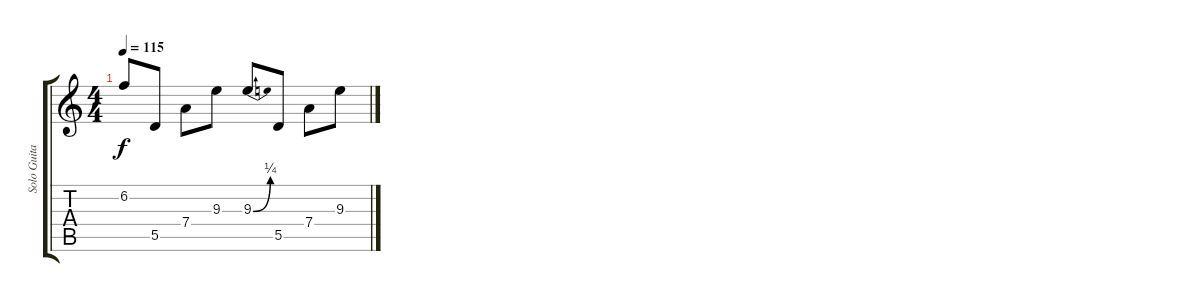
\track ("Solo Guitar" "Solo Guita") {instrument overdrivenguitar}
\staff {score tabs}
\tuning (E4 B3 G3 D3 A2 E2) {hide}
\ts (4 4)
\tempo 115
\clef g2
\ks c
6.2.8{dy f} 5.5.8 7.4.8 9.3.8 9.3{be (bend 0 0 60 1)}.8 5.5.8 7.4.8 9.3.8
